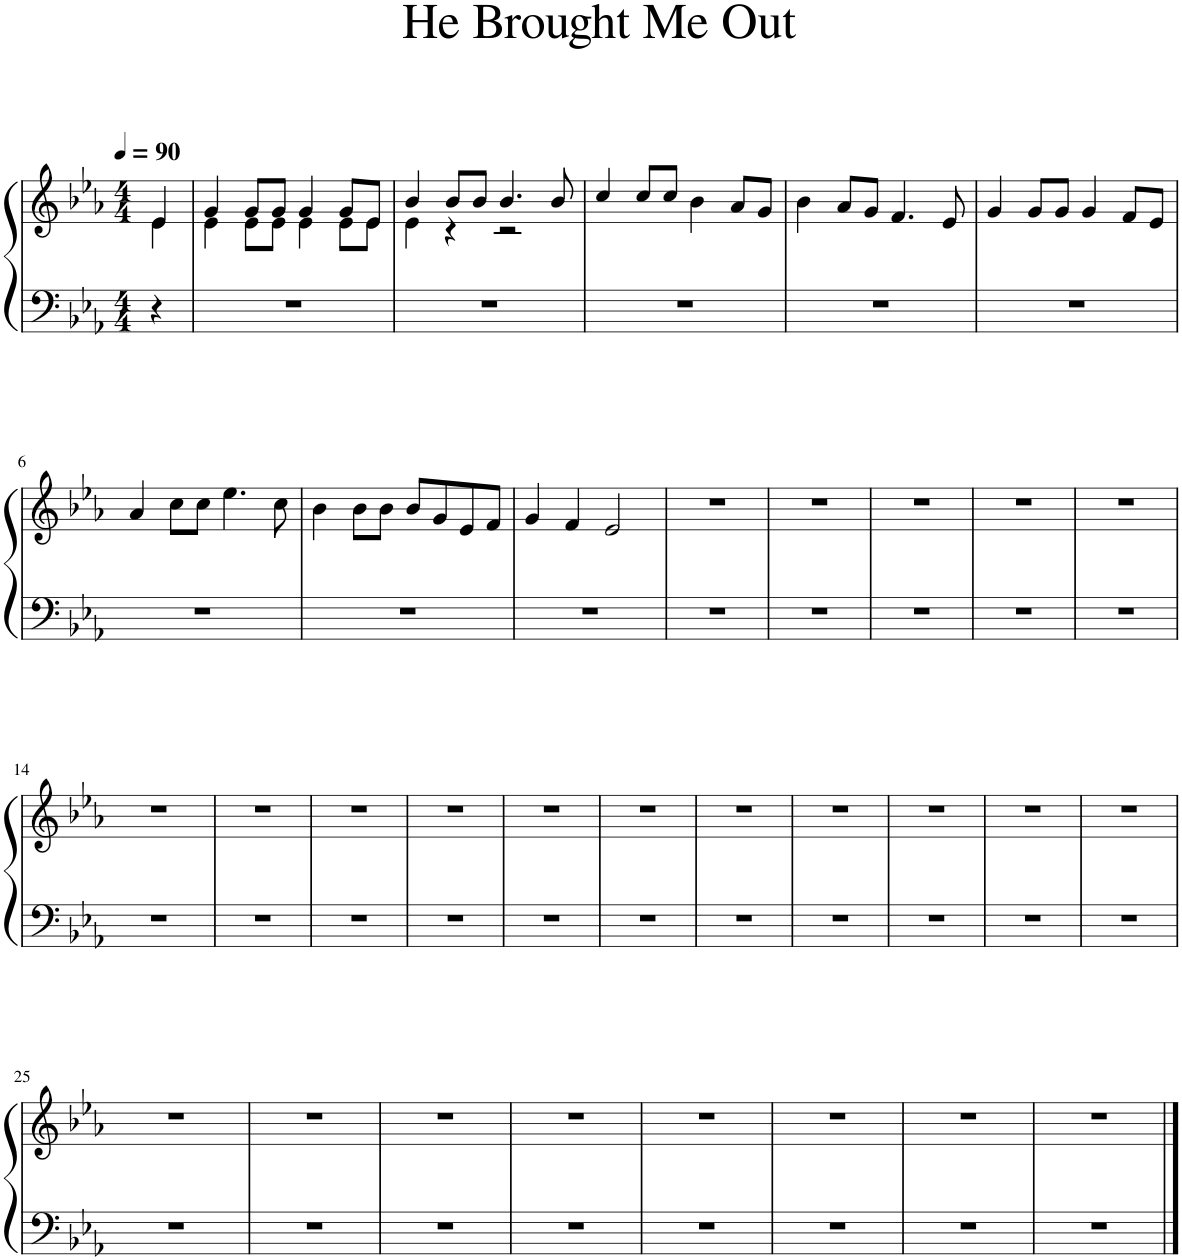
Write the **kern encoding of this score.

**kern	**kern
*part1	*part1
*staff2	*staff1
*I"Piano	*
*I'Pno.	*
*clefF4	*clefG2
*k[b-e-a-]	*k[b-e-a-]
*M4/4	*M4/4
*MM90	*MM90
=	=
*	*^
4r	4e-/	4e-\
=1	=1	=1
1r	4g/	4e-\
.	8g/L	8e-\L
.	8g/J	8e-\J
.	4g/	4e-\
.	8g/L	8e-\L
.	8e-/J	8e-\J
=2	=2	=2
1r	4b-/	4e-\
.	8b-/L	4r
.	8b-/J	.
.	4.b-/	2r
.	8b-/	.
*	*v	*v
=3	=3
1r	4cc/
.	8cc/L
.	8cc/J
.	4b-\
.	8a-/L
.	8g/J
=4	=4
1r	4b-\
.	8a-/L
.	8g/J
.	4.f/
.	8e-/
=5	=5
1r	4g/
.	8g/L
.	8g/J
.	4g/
.	8f/L
.	8e-/J
!!LO:LB:g=z
=6	=6
1r	4a-/
.	8cc\L
.	8cc\J
.	4.ee-\
.	8cc\
=7	=7
1r	4b-\
.	8b-\L
.	8b-\J
.	8b-/L
.	8g/
.	8e-/
.	8f/J
=8	=8
1r	4g/
.	4f/
.	2e-/
=9	=9
1r	1r
=10	=10
1r	1r
=11	=11
1r	1r
=12	=12
1r	1r
=13	=13
1r	1r
!!LO:LB:g=z
=14	=14
1r	1r
=15	=15
1r	1r
=16	=16
1r	1r
=17	=17
1r	1r
=18	=18
1r	1r
=19	=19
1r	1r
=20	=20
1r	1r
=21	=21
1r	1r
=22	=22
1r	1r
=23	=23
1r	1r
=24	=24
1r	1r
!!LO:LB:g=z
=25	=25
1r	1r
=26	=26
1r	1r
=27	=27
1r	1r
=28	=28
1r	1r
=29	=29
1r	1r
=30	=30
1r	1r
=31	=31
1r	1r
=32	=32
1r	1r
==	==
*-	*-
